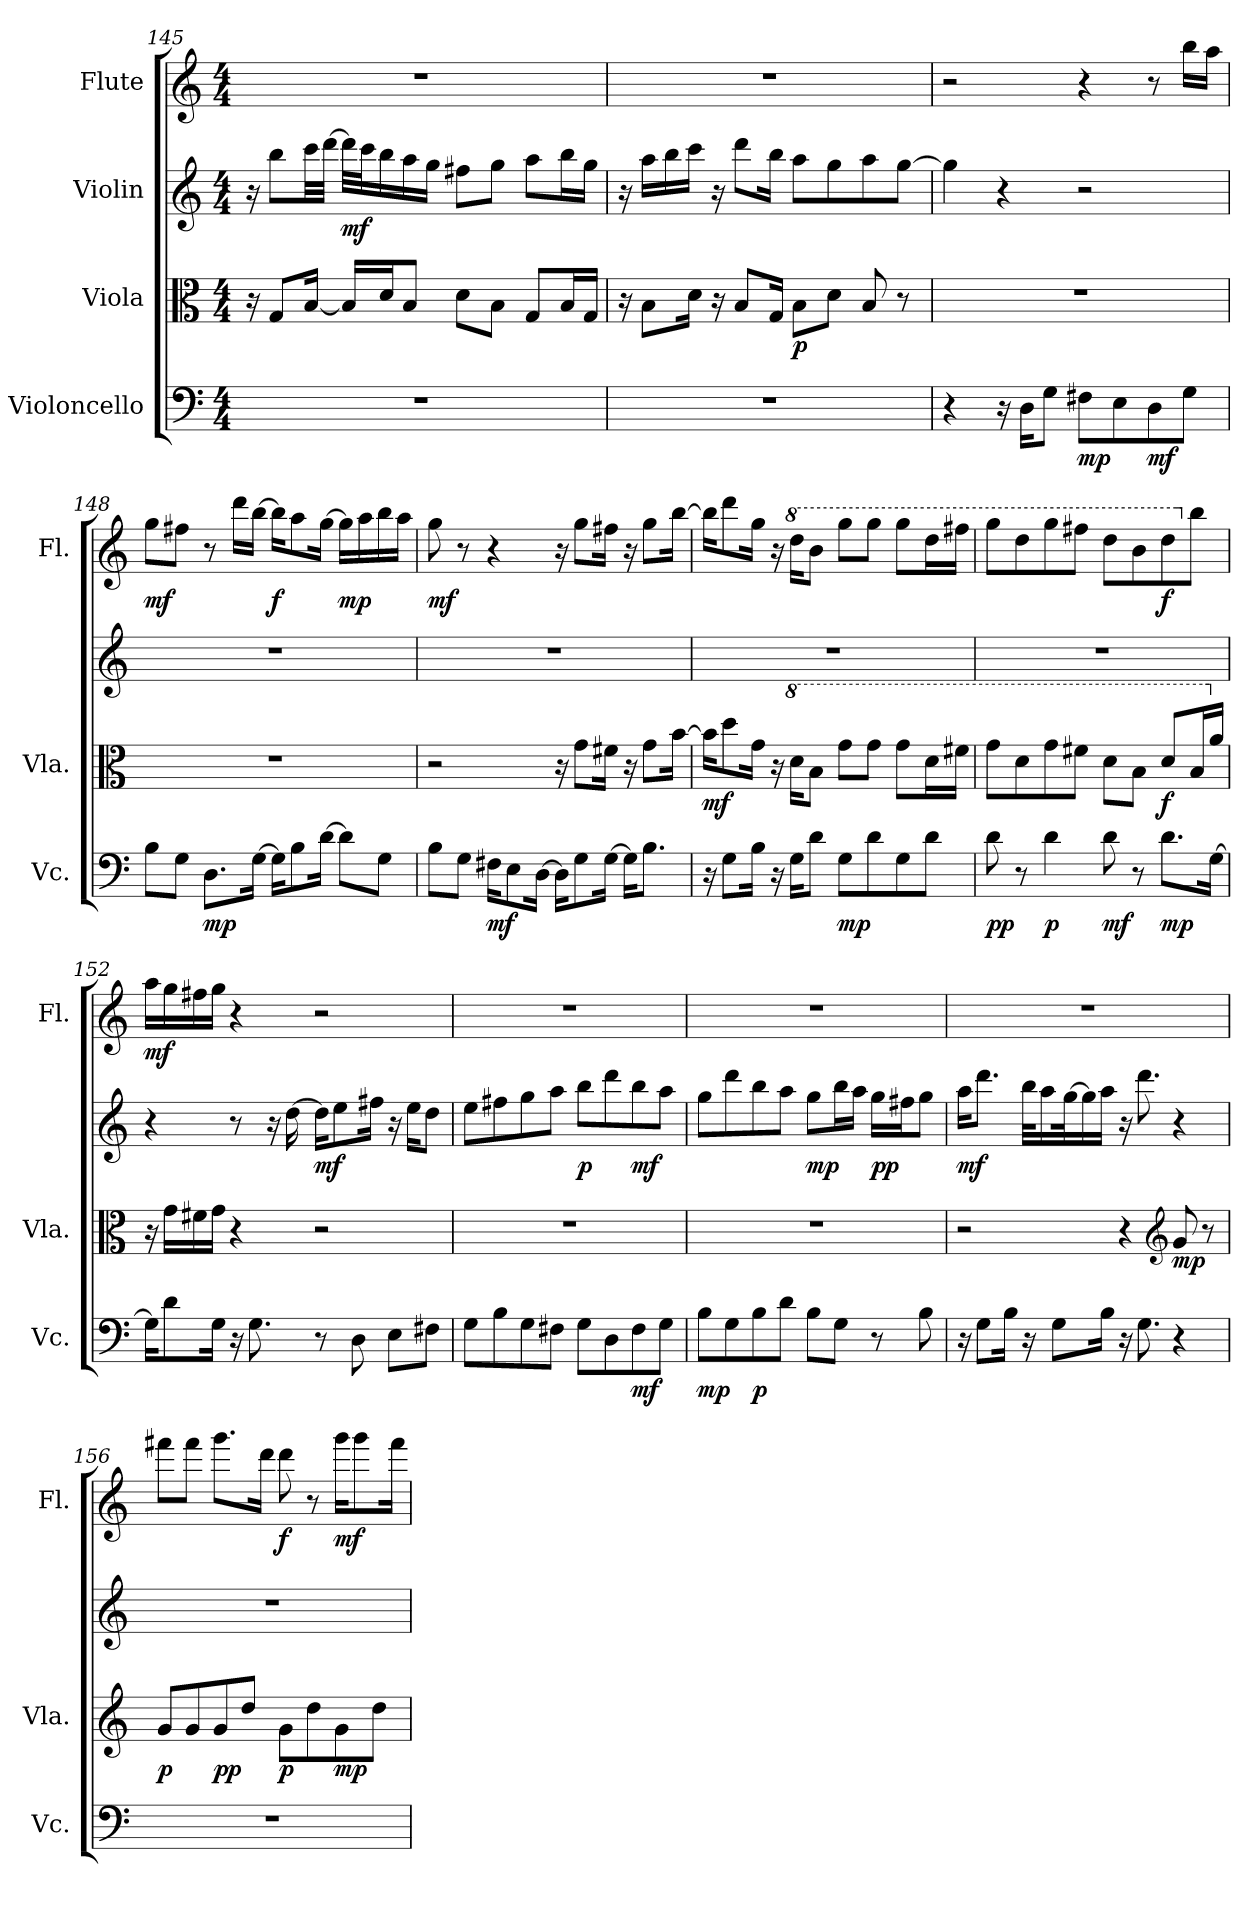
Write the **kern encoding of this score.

**kern	**dynam	**kern	**dynam	**kern	**dynam	**kern	**dynam
*part4	*part4	*part3	*part3	*part2	*part2	*part1	*part1
*staff4	*staff4	*staff3	*staff3	*staff2	*staff2	*staff1	*staff1
*I"Violoncello	*	*I"Viola	*	*I"Violin	*	*I"Flute	*
*I'Vc.	*	*I'Vla.	*	*	*	*I'Fl.	*
*clefF4	*	*clefC3	*	*clefG2	*	*clefG2	*
*k[]	*	*k[]	*	*k[]	*	*k[]	*
*C:	*	*C:	*	*C:	*	*C:	*
*M4/4	*	*M4/4	*	*M4/4	*	*M4/4	*
=145	=145	=145	=145	=145	=145	=145	=145
1r	.	16r	.	16r	.	1r	.
.	.	8Gi/L	.	8bbi\L	.	.	.
.	.	[16Bi/Jk	.	32ccci\LL	.	.	.
.	.	.	.	[32dddi\JJJ	.	.	.
.	.	16Bi/LL]	.	32dddi\LLL]	mf	.	.
.	.	.	.	32ccci\J	.	.	.
.	.	16di/J	.	16bbi\	.	.	.
.	.	8Bi/J	.	16aai\	.	.	.
.	.	.	.	16ggi\JJ	.	.	.
.	.	8di\L	.	8ff#Xi\L	.	.	.
.	.	8Bi\J	.	8ggi\J	.	.	.
.	.	8Gi/L	.	8aai\L	.	.	.
.	.	16Bi/L	.	16bbi\L	.	.	.
.	.	16Gi/JJ	.	16ggi\JJ	.	.	.
=146	=146	=146	=146	=146	=146	=146	=146
1r	.	16r	.	16r	.	1r	.
.	.	8Bi\L	.	16aai\LL	.	.	.
.	.	.	.	16bbi\	.	.	.
.	.	16di\Jk	.	16ccci\JJ	.	.	.
.	.	16r	.	16r	.	.	.
.	.	8Bi/L	.	8dddi\L	.	.	.
.	.	16Gi/Jk	.	16bbi\Jk	.	.	.
.	.	8Bi\L	p	8aai\L	.	.	.
.	.	8di\J	.	8ggi\	.	.	.
.	.	8Bi/	.	8aai\	.	.	.
.	.	8r	.	[8ggi\J	.	.	.
!!LO:LB:g=z
=147	=147	=147	=147	=147	=147	=147	=147
4r	.	1r	.	4ggi\]	.	2r	.
16r	.	.	.	4r	.	.	.
16Di\KL	.	.	.	.	.	.	.
8Gi\J	.	.	.	.	.	.	.
8F#Xi\L	mp	.	.	2r	.	4r	.
8Ei\	.	.	.	.	.	.	.
8Di\	mf	.	.	.	.	8r	.
8Gi\J	.	.	.	.	.	16bbi\LL	.
.	.	.	.	.	.	16aai\JJ	.
=148	=148	=148	=148	=148	=148	=148	=148
8Bi\L	.	1r	.	1r	.	8ggi\L	mf
8Gi\J	.	.	.	.	.	8ff#Xi\J	.
8.Di\L	mp	.	.	.	.	8r	.
.	.	.	.	.	.	16dddi\LL	.
[16Gi\Jk	.	.	.	.	.	[16bbi\JJ	.
16Gi\KL]	.	.	.	.	.	16bbi\KL]	f
8Bi\	.	.	.	.	.	8aai\	.
[16di\Jk	.	.	.	.	.	[16ggi\Jk	.
8di\L]	.	.	.	.	.	16ggi\LL]	mp
.	.	.	.	.	.	16aai\	.
8Gi\J	.	.	.	.	.	16bbi\	.
.	.	.	.	.	.	16aai\JJ	.
=149	=149	=149	=149	=149	=149	=149	=149
8Bi\L	.	2r	.	1r	.	8ggi\	mf
8Gi\J	.	.	.	.	.	8r	.
16F#Xi\KL	mf	.	.	.	.	4r	.
8Ei\	.	.	.	.	.	.	.
[16Di\Jk	.	.	.	.	.	.	.
16Di\KL]	.	16r	.	.	.	16r	.
8Gi\	.	8gi\L	.	.	.	8ggi\L	.
[16Gi\Jk	.	16f#Xi\Jk	.	.	.	16ff#Xi\Jk	.
16Gi\KL]	.	16r	.	.	.	16r	.
8.Bi\J	.	8gi\L	.	.	.	8ggi\L	.
.	.	[16bi\Jk	.	.	.	[16bbi\Jk	.
!!LO:PB:g=z
=150	=150	=150	=150	=150	=150	=150	=150
16r	.	16bi\KL]	mf	1r	.	16bbi\KL]	.
8Gi\L	.	8ddi\	.	.	.	8dddi\	.
16Bi\Jk	.	16gi\Jk	.	.	.	16ggi\Jk	.
16r	.	16r	.	.	.	16r	.
*	*	*8va	*	*	*	*	*
*	*	*	*	*	*	*8va	*
16Gi\KL	.	16ddi\KL	.	.	.	16dddi\KL	.
8di\J	.	8bi\J	.	.	.	8bbi\J	.
8Gi\L	mp	8ggi\L	.	.	.	8gggi\L	.
8di\	.	8ggi\J	.	.	.	8gggi\J	.
8Gi\	.	8ggi\L	.	.	.	8gggi\L	.
8di\J	.	16ddi\L	.	.	.	16dddi\L	.
.	.	16ff#Xi\JJ	.	.	.	16fff#Xi\JJ	.
=151	=151	=151	=151	=151	=151	=151	=151
8di\	pp	8ggi\L	.	1r	.	8gggi\L	.
8r	.	8ddi\	.	.	.	8dddi\	.
4di\	p	8ggi\	.	.	.	8gggi\	.
.	.	8ff#Xi\J	.	.	.	8fff#Xi\J	.
8di\	mf	8ddi\L	.	.	.	8dddi\L	.
8r	.	8bi\J	.	.	.	8bbi\	.
8.di\L	mp	8ddi/L	f	.	.	8dddi\	f
*	*	*	*	*	*	*X8va	*
.	.	16bi/L	.	.	.	8bbi\J	.
*	*	*X8va	*	*	*	*	*
[16Gi\Jk	.	16ai/JJ	.	.	.	.	.
=152	=152	=152	=152	=152	=152	=152	=152
16Gi\KL]	.	16r	.	4r	.	16aai\LL	mf
8di\	.	16gi\LL	.	.	.	16ggi\	.
.	.	16f#Xi\	.	.	.	16ff#Xi\	.
16Gi\Jk	.	16gi\JJ	.	.	.	16ggi\JJ	.
16r	.	4r	.	8r	.	4r	.
8.Gi\	.	.	.	.	.	.	.
.	.	.	.	16r	.	.	.
.	.	.	.	[16ddi\	.	.	.
8r	.	2r	.	16ddi\KL]	mf	2r	.
.	.	.	.	8eei\	.	.	.
8Di\	.	.	.	.	.	.	.
.	.	.	.	16ff#Xi\Jk	.	.	.
8Ei\L	.	.	.	16r	.	.	.
.	.	.	.	16eei\KL	.	.	.
8F#Xi\J	.	.	.	8ddi\J	.	.	.
!!LO:LB:g=z
=153	=153	=153	=153	=153	=153	=153	=153
8Gi\L	.	1r	.	8eei\L	.	1r	.
8Bi\	.	.	.	8ff#Xi\	.	.	.
8Gi\	.	.	.	8ggi\	.	.	.
8F#Xi\J	.	.	.	8aai\J	.	.	.
8Gi\L	.	.	.	8bbi\L	p	.	.
8Di\	.	.	.	8dddi\	.	.	.
8F#i\	mf	.	.	8bbi\	mf	.	.
8Gi\J	.	.	.	8aai\J	.	.	.
=154	=154	=154	=154	=154	=154	=154	=154
8Bi\L	mp	1r	.	8ggi\L	.	1r	.
8Gi\	.	.	.	8dddi\	.	.	.
8Bi\	p	.	.	8bbi\	.	.	.
8di\J	.	.	.	8aai\J	.	.	.
8Bi\L	.	.	.	8ggi\L	mp	.	.
8Gi\J	.	.	.	16bbi\L	.	.	.
.	.	.	.	16aai\JJ	.	.	.
8r	.	.	.	16ggi\LL	pp	.	.
.	.	.	.	16ff#Xi\J	.	.	.
8Bi\	.	.	.	8ggi\J	.	.	.
=155	=155	=155	=155	=155	=155	=155	=155
16r	.	2r	.	16aai\KL	mf	1r	.
8Gi\L	.	.	.	8.dddi\J	.	.	.
16Bi\Jk	.	.	.	.	.	.	.
16r	.	.	.	32bbi\KLL	.	.	.
.	.	.	.	16aai\	.	.	.
8Gi\L	.	.	.	.	.	.	.
.	.	.	.	[32ggi\k	.	.	.
.	.	.	.	16ggi\]	.	.	.
16Bi\Jk	.	.	.	16aai\JJ	.	.	.
16r	.	4r	.	16r	.	.	.
8.Gi\	.	.	.	8.dddi\	.	.	.
*	*	*clefG2	*	*	*	*	*
4r	.	8gi/	mp	4r	.	.	.
.	.	8r	.	.	.	.	.
!!LO:LB:g=z
=156	=156	=156	=156	=156	=156	=156	=156
1r	.	8gi/L	p	1r	.	8fff#Xi\L	.
.	.	8gi/	.	.	.	8fff#i\J	.
.	.	8gi/	pp	.	.	8.gggi\L	.
.	.	8ddi/J	.	.	.	.	.
.	.	.	.	.	.	16dddi\Jk	.
.	.	8gi\L	p	.	.	8dddi\	f
.	.	8ddi\	.	.	.	8r	.
.	.	8gi\	mp	.	.	16gggi\KL	mf
.	.	.	.	.	.	8gggi\	.
.	.	8ddi\J	.	.	.	.	.
.	.	.	.	.	.	16fff#i\Jk	.
=	=	=	=	=	=	=	=
*-	*-	*-	*-	*-	*-	*-	*-
